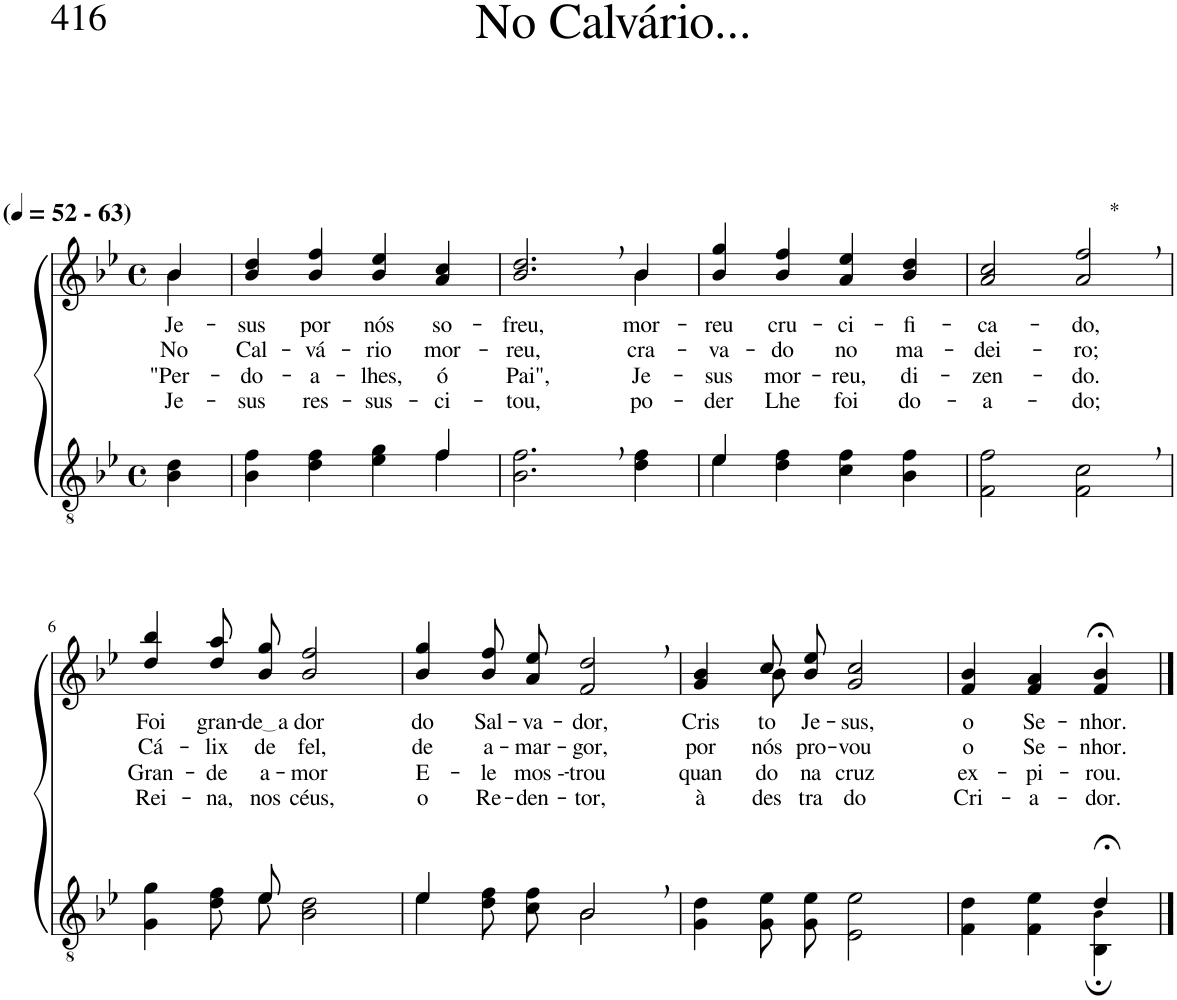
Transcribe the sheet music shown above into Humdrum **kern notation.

**kern	**kern	**text	**text	**text	**text
*part2	*part1	*part1	*part1	*part1	*part1
*staff2	*staff1	*staff1	*staff1	*staff1	*staff1
*I"Parte III e IV	*I"Parte I e II	*	*	*	*
*clefGv2	*clefG2	*	*	*	*
*Trd4c7	*Trd4c7	*	*	*	*
*k[b-e-]	*k[b-e-]	*	*	*	*
*M4/4	*M4/4	*	*	*	*
*met(c)	*met(c)	*	*	*	*
*MM52	*MM52	*	*	*	*
=1	=1	=1	=1	=1	=1
*	*^	*	*	*	*
!	!LO:TX:a:B:t=(	!	!	!	!	!
!	!LO:TX:a:B:t=- 63)	!	!	!	!	!
!	!	!	!LO:LY:b	!LO:LY:b	!LO:LY:b	!LO:LY:b
4B-\ 4d\	4b-/	4b-\	Je-	No	"Per-	Je-
=2	=2	=2	=2	=2	=2	=2
*^	*	*	*	*	*	*
!	!	!	!	!LO:LY:b	!LO:LY:b	!LO:LY:b	!LO:LY:b
*	*	*v	*v	*	*	*	*
2.ryy	4B-\ 4f\	4b-/ 4dd/	-sus	Cal-	-do-	-sus
!	!	!	!LO:LY:b	!LO:LY:b	!LO:LY:b	!LO:LY:b
.	4d\ 4f\	4b-/ 4ff/	por	-vá-	-a-	res-
!	!	!	!LO:LY:b	!LO:LY:b	!LO:LY:b	!LO:LY:b
.	4e-\ 4g\	4b-/ 4ee-/	nós	-rio	-lhes,	-sus-
!	!	!	!LO:LY:b	!LO:LY:b	!LO:LY:b	!LO:LY:b
4f/	4f\	4a/ 4cc/	so-	mor-	ó	-ci-
=3	=3	=3	=3	=3	=3	=3
!	!	!	!LO:LY:b	!LO:LY:b	!LO:LY:b	!LO:LY:b
*v	*v	*^	*	*	*	*
2.B-\, 2.f\,	2.b-/, 2.dd/,	2.ryy	-freu,	-reu,	Pai",	-tou,
!	!	!	!LO:LY:b	!LO:LY:b	!LO:LY:b	!LO:LY:b
4d\ 4f\	4b-/	4b-\	mor-	cra-	Je-	po-
=4	=4	=4	=4	=4	=4	=4
*^	*	*	*	*	*	*
!	!	!	!	!LO:LY:b	!LO:LY:b	!LO:LY:b	!LO:LY:b
*	*	*v	*v	*	*	*	*
4e-/	4e-\	4b-/ 4gg/	-reu	-va-	-sus	-der
!	!	!	!LO:LY:b	!LO:LY:b	!LO:LY:b	!LO:LY:b
2.ryy	4d\ 4f\	4b-/ 4ff/	cru-	-do	mor-	Lhe
!	!	!	!LO:LY:b	!LO:LY:b	!LO:LY:b	!LO:LY:b
.	4c\ 4f\	4a/ 4ee-/	-ci-	no	-reu,	foi
!	!	!	!LO:LY:b	!LO:LY:b	!LO:LY:b	!LO:LY:b
.	4B-\ 4f\	4b-/ 4dd/	-fi-	ma-	di-	do-
=5	=5	=5	=5	=5	=5	=5
!	!	!	!LO:LY:b	!LO:LY:b	!LO:LY:b	!LO:LY:b
*v	*v	*	*	*	*	*
2F\ 2f\	2a/ 2cc/	-ca-	-dei-	-zen-	-a-
!	!LO:TX:a:t=*	!	!	!	!
!	!	!LO:LY:b	!LO:LY:b	!LO:LY:b	!LO:LY:b
2F\, 2c\,	2a/, 2ff/,	-do,	-ro;	-do.	-do;
!!LO:LB:g=z
=6	=6	=6	=6	=6	=6
*^	*	*	*	*	*
!	!	!	!LO:LY:b	!LO:LY:b	!LO:LY:b	!LO:LY:b
4.ryy	4G\ 4g\	4dd/ 4bb-/	Foi	Cá-	Gran-	Rei-
!	!	!	!LO:LY:b	!LO:LY:b	!LO:LY:b	!LO:LY:b
.	8d\ 8f\L	8dd\ 8aa\L	gran-	-lix	-de	-na,
!	!	!	!LO:LY:b	!LO:LY:b	!LO:LY:b	!LO:LY:b
8e-/	8e-\J	8b-\ 8gg\J	de a	de	a-	nos
!	!	!	!LO:LY:b	!LO:LY:b	!LO:LY:b	!LO:LY:b
2ryy	2B-\ 2d\	2b-/ 2ff/	dor	fel,	-mor	céus,
=7	=7	=7	=7	=7	=7	=7
!	!	!	!LO:LY:b	!LO:LY:b	!LO:LY:b	!LO:LY:b
4e-\	4e-/	4b-/ 4gg/	do	de	E-	o
!	!	!	!LO:LY:b	!LO:LY:b	!LO:LY:b	!LO:LY:b
8d\ 8f\L	4ryy	8b-\ 8ff\L	Sal-	a-	-le	Re-
!	!	!	!LO:LY:b	!LO:LY:b	!LO:LY:b	!LO:LY:b
8c\ 8f\J	.	8a\ 8ee-\J	-va-	-mar-	mos --	-den-
!	!	!	!LO:LY:b	!LO:LY:b	!LO:LY:b	!LO:LY:b
2B-,\	2B-/	2f/, 2dd/,	-dor,	-gor,	-trou	-tor,
=8	=8	=8	=8	=8	=8	=8
!	!	!	!LO:LY:b	!LO:LY:b	!LO:LY:b	!LO:LY:b
*v	*v	*^	*	*	*	*
4G\ 4d\	4g/ 4b-/	4ryy	Cris-	por	quan-	à
!	!	!	!LO:LY:b	!LO:LY:b	!LO:LY:b	!LO:LY:b
8G\ 8e-\L	8cc\L	8b-\	-to	nós	-do	des-
!	!	!	!LO:LY:b	!LO:LY:b	!LO:LY:b	!LO:LY:b
8G\ 8e-\J	8b-\ 8ee-\J	2ryy	Je-	pro-	na	-tra
!	!	!	!LO:LY:b	!LO:LY:b	!LO:LY:b	!LO:LY:b
2E-\ 2e-\	2g/ 2cc/	.	-sus,	-vou	cruz	do
.	.	8ryy	.	.	.	.
=9	=9	=9	=9	=9	=9	=9
*^	*	*	*	*	*	*
!	!	!	!	!LO:LY:b	!LO:LY:b	!LO:LY:b	!LO:LY:b
*	*	*v	*v	*	*	*	*
2ryy	4F\ 4d\	4f/ 4b-/	o	o	ex-	Cri-
!	!	!	!LO:LY:b	!LO:LY:b	!LO:LY:b	!LO:LY:b
.	4F\ 4e-\	4f/ 4a/	Se-	Se-	-pi-	-a-
!	!	!	!LO:LY:b	!LO:LY:b	!LO:LY:b	!LO:LY:b
4d;</	4BB-\; 4B-!\;	4f/;< 4b-/;<	-nhor.	-nhor.	-rou.	-dor.
*v	*v	*	*	*	*	*
==	==	==	==	==	==
*-	*-	*-	*-	*-	*-
